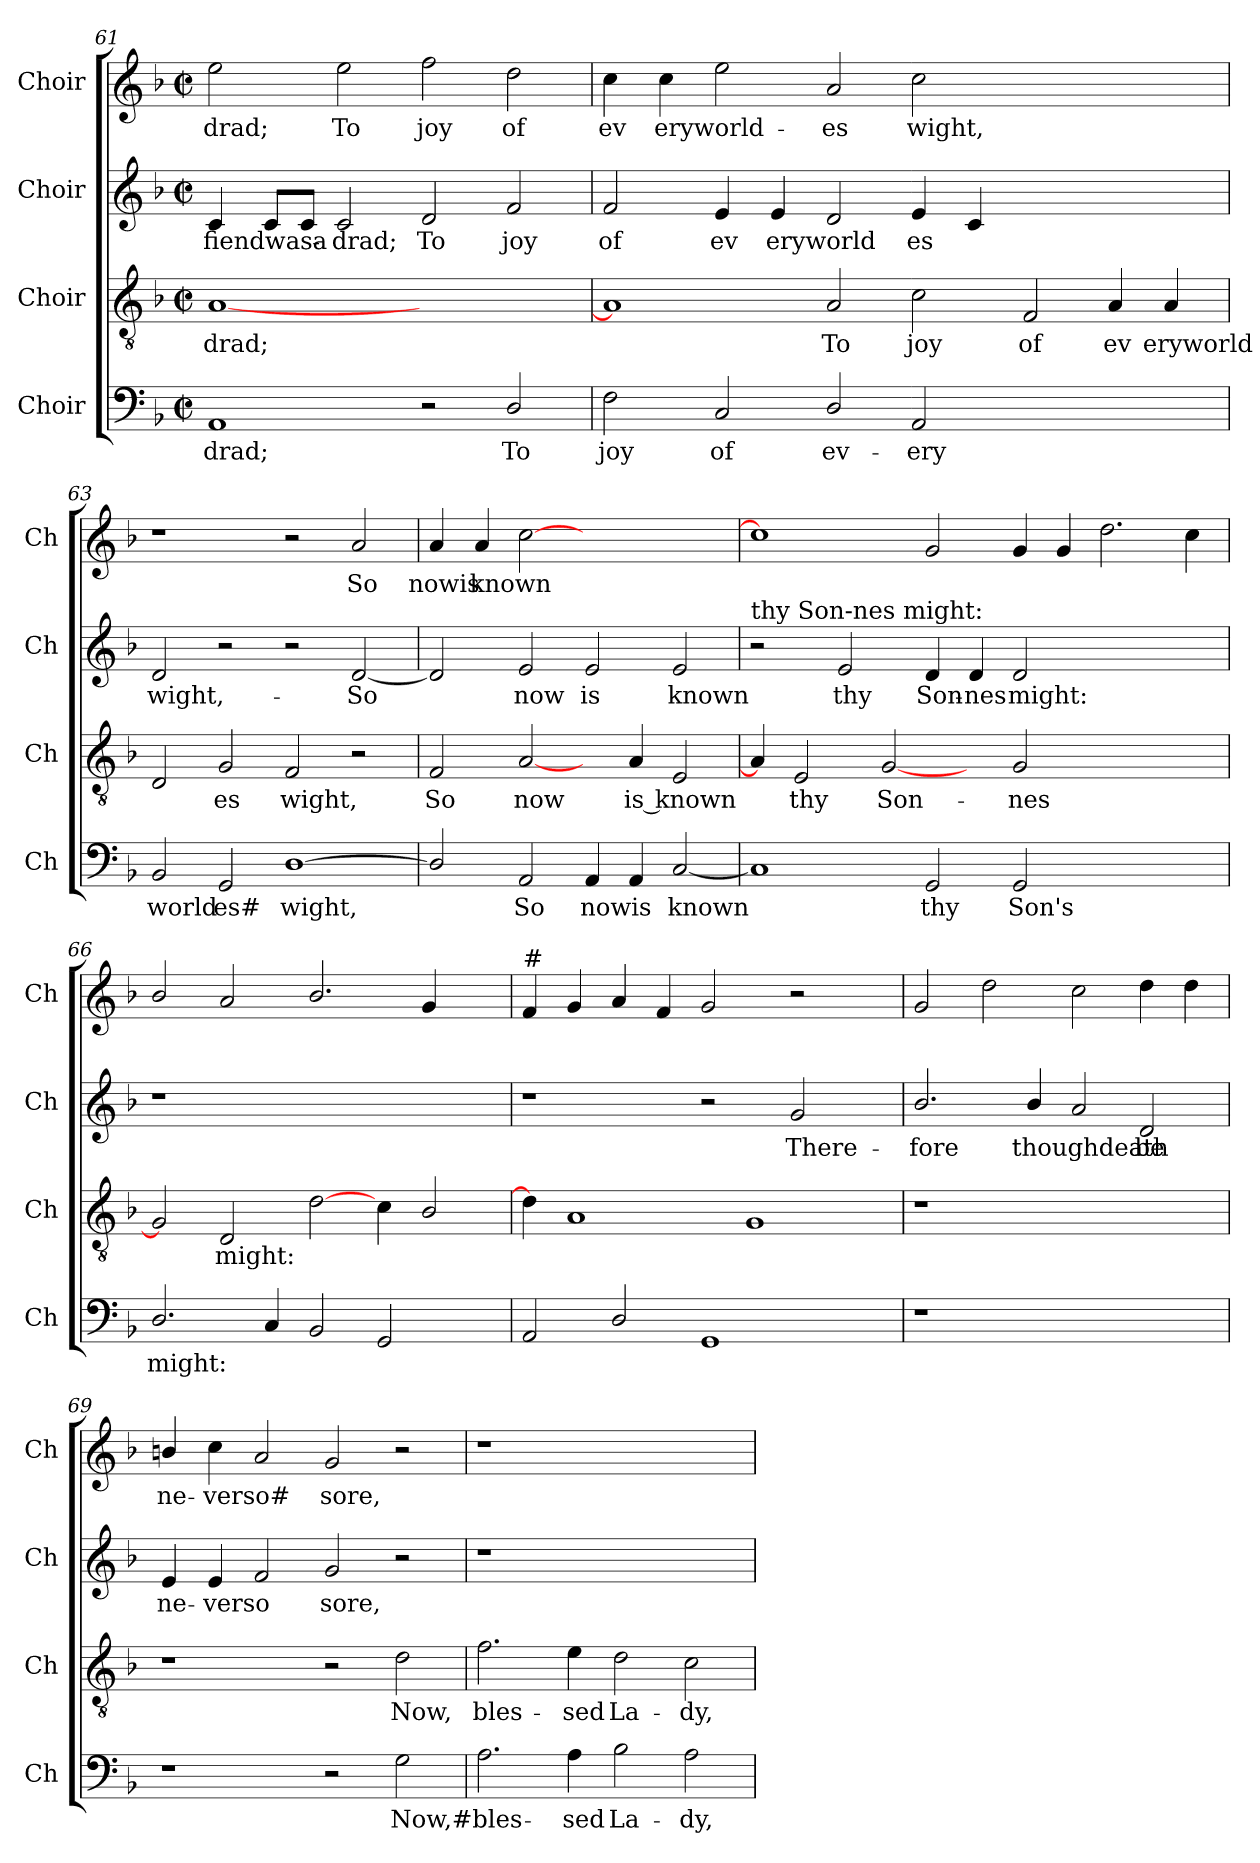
**kern	**text	**kern	**text	**kern	**text	**kern	**text
*part4	*part4	*part3	*part3	*part2	*part2	*part1	*part1
*staff4	*staff4	*staff3	*staff3	*staff2	*staff2	*staff1	*staff1
*I"Choir	*	*I"Choir	*	*I"Choir	*	*I"Choir	*
*I'Ch	*	*I'Ch	*	*I'Ch	*	*I'Ch	*
!!LO:LB:g=z
*clefF4	*	*clefGv2	*	*clefG2	*	*clefG2	*
*k[b-]	*	*k[b-]	*	*k[b-]	*	*k[b-]	*
*M2/2	*	*M2/2	*	*M2/2	*	*M2/2	*
*met(c|)	*	*met(c|)	*	*met(c|)	*	*met(c|)	*
=61	=61	=61	=61	=61	=61	=61	=61
!	!LO:LY:b	!	!LO:LY:b	!	!LO:LY:b	!	!LO:LY:b
1AA	-drad;	[1A	-drad;	4c/	fiendwasa-	2ee\	-drad;
.	.	.	.	8cL	.	.	.
.	.	.	.	8cJ	.	.	.
!	!	!	!	!	!LO:LY:b	!	!LO:LY:b
.	.	.	.	2c/	-drad;	2ee\	To
!	!	!	!	!	!LO:LY:b	!	!LO:LY:b
2r	.	1ryy	.	2d/	To	2ff\	joy
!	!LO:LY:b	!	!	!	!LO:LY:b	!	!LO:LY:b
2D/	To	.	.	2f/	joy	2dd\	of
=62	=62	=62	=62	=62	=62	=62	=62
!	!LO:LY:b	!	!	!	!LO:LY:b	!	!LO:LY:b
2F\	joy	1A]	.	2f/	of	4cc\	ev
!	!	!	!	!	!	!	!LO:LY:b
.	.	.	.	.	.	4cc\	eryworld-
!	!LO:LY:b	!	!	!	!LO:LY:b	!	!
2C/	of	.	.	4e/	ev	2ee\	.
!	!	!	!	!	!LO:LY:b	!	!
.	.	.	.	4e/	eryworld	.	.
!	!LO:LY:b	!	!LO:LY:b	!	!	!	!LO:LY:b
2D/	ev-	2A/	To	2d/	.	2a/	-es
!	!LO:LY:b	!	!LO:LY:b	!	!LO:LY:b	!	!LO:LY:b
2AA/	-ery	2c\	joy	4e/	es	2cc\	wight,
.	.	.	.	4c/	.	.	.
!	!	!	!LO:LY:b	!	!	!	!
1ryy	.	2F/	of	1ryy	.	1ryy	.
!	!	!	!LO:LY:b	!	!	!	!
.	.	4A/	ev	.	.	.	.
!	!	!	!LO:LY:b	!	!	!	!
.	.	4A/	eryworld	.	.	.	.
=63	=63	=63	=63	=63	=63	=63	=63
!	!LO:LY:b	!	!	!	!LO:LY:b	!	!
2BB-/	world	2D/	.	2d/	wight,-	1r	.
!	!LO:LY:b	!	!LO:LY:b	!	!	!	!
2GG/	es#	2G/	es	2r	.	.	.
!	!LO:LY:b	!	!LO:LY:b	!	!	!	!
[1D	wight,	2F/	wight,	2r	.	2r	.
!	!	!	!	!	!LO:LY:b	!	!LO:LY:b
.	.	2r	.	[2d/	-So	2a/	So
=64	=64	=64	=64	=64	=64	=64	=64
!	!	!	!LO:LY:b	!	!	!	!LO:LY:b
2D/]	.	2F/	So	2d/]	.	4a/	nowis
!	!	!	!	!	!	!	!LO:LY:b
.	.	.	.	.	.	4a/	known
!	!LO:LY:b	!	!LO:LY:b	!	!LO:LY:b	!	!
2AA/	So	[2A/	now	2e/	now	[2cc	.
!	!LO:LY:b	!	!	!	!LO:LY:b	!	!
4AA/	nowis	4ryy	.	2e/	is	1ryy	.
!	!	!	!LO:LY:b	!	!	!	!
4AA/	.	4A/	is known	.	.	.	.
!	!LO:LY:b	!	!	!	!LO:LY:b	!	!
[2C/	known	2E/	.	2e/	known	.	.
!!LO:LB:g=z
=65	=65	=65	=65	=65	=65	=65	=65
!	!	!	!	!LO:TX:a:t=thy Son-nes might&colon;	!	!	!
1C]	.	4A/]	.	2r	.	1cc]	.
!	!	!	!LO:LY:b	!	!	!	!
.	.	2E/	thy	.	.	.	.
!	!	!	!	!	!LO:LY:b	!	!
.	.	.	.	2e/	thy	.	.
!	!	!	!LO:LY:b	!	!	!	!
.	.	[2G	Son-	.	.	.	.
!	!LO:LY:b	!	!	!	!LO:LY:b	!	!
2GG/	thy	.	.	4d/	Son-	2g/	.
!	!	!	!	!	!LO:LY:b	!	!
.	.	4ryy	.	4d/	-nes	.	.
!	!LO:LY:b	!	!LO:LY:b	!	!LO:LY:b	!	!
2GG/	Son's	2G/	-nes	2d/	might:	4g/	.
.	.	.	.	.	.	4g/	.
1ryy	.	1ryy	.	1ryy	.	2.dd\	.
.	.	.	.	.	.	4cc\	.
=66	=66	=66	=66	=66	=66	=66	=66
!	!LO:LY:b	!	!	!	!	!	!
2.D/	might:	2G]	.	1r	.	2b-/	.
!	!	!	!LO:LY:b	!	!	!	!
.	.	2D/	might:	.	.	2a/	.
4C/	.	.	.	.	.	.	.
2BB-/	.	[2d\	.	1ryy	.	2.b-/	.
2GG/	.	4c\	.	.	.	.	.
.	.	2B-/	.	.	.	4g/	.
4ryy	.	.	.	4ryy	.	4ryy	.
=67	=67	=67	=67	=67	=67	=67	=67
!	!	!	!	!	!	!LO:TX:a:t=#	!
2AA/	.	4d\]	.	1r	.	4f/	.
.	.	1A	.	.	.	4g/	.
2D/	.	.	.	.	.	4a/	.
.	.	.	.	.	.	4f/	.
1GG	.	.	.	2r	.	2g/	.
.	.	1G	.	.	.	.	.
!	!	!	!	!	!LO:LY:b	!	!
.	.	.	.	2g/	There-	2r	.
4ryy	.	.	.	4ryy	.	4ryy	.
=68	=68	=68	=68	=68	=68	=68	=68
!	!	!	!	!	!LO:LY:b	!	!
1r	.	1r	.	2.b-/	-fore	2g/	.
.	.	.	.	.	.	2dd\	.
!	!	!	!	!	!LO:LY:b	!	!
.	.	.	.	4b-/	thoughdeath	.	.
1ryy	.	1ryy	.	2a/	.	2cc\	.
!	!	!	!	!	!LO:LY:b	!	!
.	.	.	.	2d/	be	4dd\	.
.	.	.	.	.	.	4dd\	.
!!LO:PB:g=z
=69	=69	=69	=69	=69	=69	=69	=69
!	!	!	!	!	!LO:LY:b	!	!LO:LY:b
1r	.	1r	.	4e/	ne-	4bni/	ne-
!	!	!	!	!	!LO:LY:b	!	!LO:LY:b
.	.	.	.	4e/	-verso	4cc\	-verso#
.	.	.	.	2f/	.	2a/	.
!	!	!	!	!	!LO:LY:b	!	!LO:LY:b
2r	.	2r	.	2g/	sore,	2g/	sore,
!	!LO:LY:b	!	!LO:LY:b	!	!	!	!
2G\	Now,#bles-	2d\	Now,	2r	.	2r	.
=70	=70	=70	=70	=70	=70	=70	=70
!	!	!	!LO:LY:b	!	!	!	!
2.A\	.	2.f\	bles-	1r	.	1r	.
!	!LO:LY:b	!	!LO:LY:b	!	!	!	!
4A\	-sed	4e\	-sed	.	.	.	.
!	!LO:LY:b	!	!LO:LY:b	!	!	!	!
2B-\	La-	2d\	La-	1ryy	.	1ryy	.
!	!LO:LY:b	!	!LO:LY:b	!	!	!	!
2A\	-dy,	2c\	-dy,	.	.	.	.
=	=	=	=	=	=	=	=
*-	*-	*-	*-	*-	*-	*-	*-
